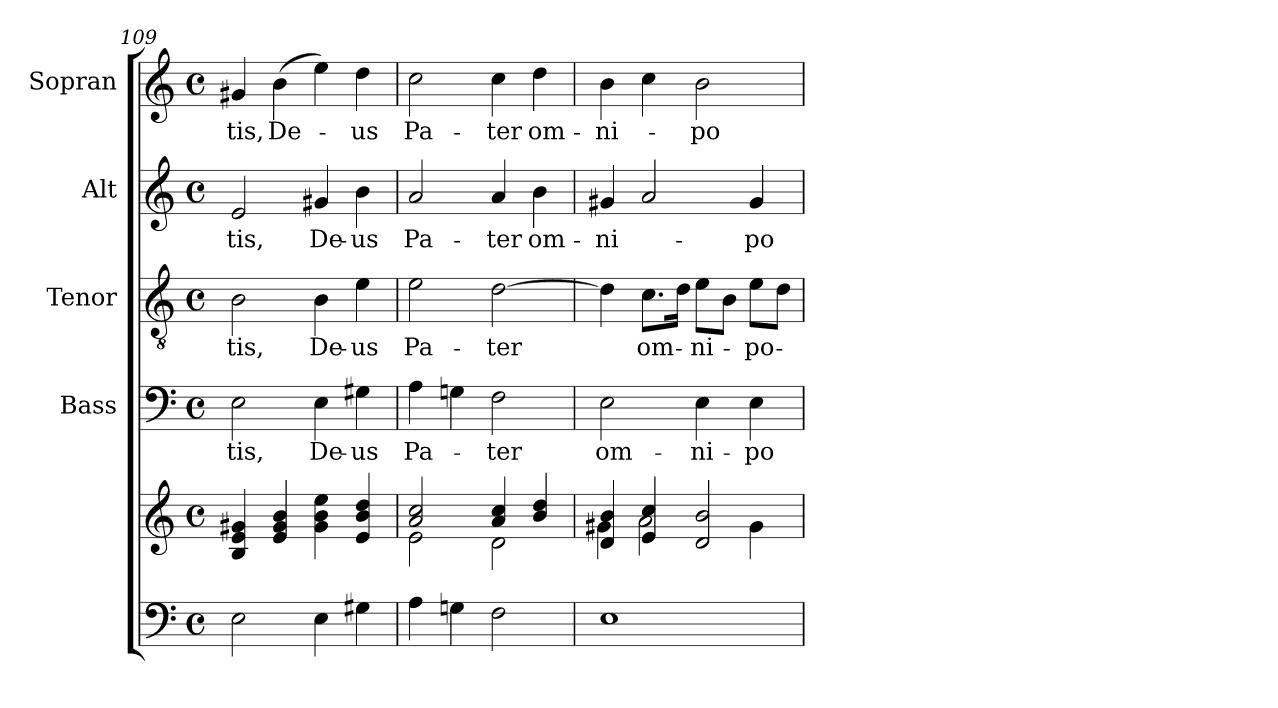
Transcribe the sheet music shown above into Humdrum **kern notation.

**kern	**kern	**kern	**text	**kern	**text	**kern	**text	**kern	**text
*part5	*part5	*part4	*part4	*part3	*part3	*part2	*part2	*part1	*part1
*staff6	*staff5	*staff4	*staff4	*staff3	*staff3	*staff2	*staff2	*staff1	*staff1
*	*	*I"Bass	*	*I"Tenor	*	*I"Alt	*	*I"Sopran	*
*	*	*I'B.	*	*I'T.	*	*I'A.	*	*I'S.	*
*clefF4	*clefG2	*clefF4	*	*clefGv2	*	*clefG2	*	*clefG2	*
*k[]	*k[]	*k[]	*	*k[]	*	*k[]	*	*k[]	*
*C:	*C:	*C:	*	*C:	*	*C:	*	*C:	*
*M4/4	*M4/4	*M4/4	*	*M4/4	*	*M4/4	*	*M4/4	*
*met(c)	*met(c)	*met(c)	*	*met(c)	*	*met(c)	*	*met(c)	*
=109	=109	=109	=109	=109	=109	=109	=109	=109	=109
!	!	!	!LO:LY:b	!	!LO:LY:b	!	!LO:LY:b	!	!LO:LY:b
2E\	4B/ 4e/ 4g#X/	2E\	-tis,	2B\	-tis,	2e/	-tis,	4g#X/	-tis,
!	!	!	!	!	!	!	!	!	!LO:LY:b
.	4e/ 4g#/ 4b/	.	.	.	.	.	.	(>4b\	De-
!	!	!	!LO:LY:b	!	!LO:LY:b	!	!LO:LY:b	!	!
4E\	4g#\ 4b\ 4ee\	4E\	De-	4B\	De-	4g#X/	De-	4ee\)	.
!	!	!	!LO:LY:b	!	!LO:LY:b	!	!LO:LY:b	!	!LO:LY:b
4G#X\	4e/ 4b/ 4dd/	4G#X\	-us	4e\	-us	4b\	-us	4dd\	-us
!!LO:PB:g=z
=110	=110	=110	=110	=110	=110	=110	=110	=110	=110
*	*^	*	*	*	*	*	*	*	*
!	!	!	!	!LO:LY:b	!	!LO:LY:b	!	!LO:LY:b	!	!LO:LY:b
4A\	2a/ 2cc/	2e\	4A\	Pa-	2e\	Pa-	2a/	Pa-	2cc\	Pa-
4Gn\	.	.	4Gn\	.	.	.	.	.	.	.
!	!	!	!	!LO:LY:b	!	!LO:LY:b	!	!LO:LY:b	!	!LO:LY:b
2F\	4a/ 4cc/	2d\	2F\	-ter	[2d\	-ter	4a/	-ter	4cc\	-ter
!	!	!	!	!	!	!	!	!LO:LY:b	!	!LO:LY:b
.	4b/ 4dd/	.	.	.	.	.	4b\	om-	4dd\	om-
=111	=111	=111	=111	=111	=111	=111	=111	=111	=111	=111
!	!	!	!	!LO:LY:b	!	!	!	!LO:LY:b	!	!LO:LY:b
1E	4d/ 4b/	4g#X\	2E\	om-	4d\]	.	4g#X/	-ni-	4b\	-ni-
!	!	!	!	!	!	!LO:LY:b	!	!	!	!
.	4e/ 4cc/	2a\	.	.	8.c\L	om-	2a/	.	4cc\	.
.	.	.	.	.	16d\Jk	.	.	.	.	.
!	!	!	!	!LO:LY:b	!	!LO:LY:b	!	!	!	!LO:LY:b
.	2d/ 2b/	.	4E\	-ni-	8e\L	-ni-	.	.	2b\	-po-
.	.	.	.	.	8B\J	.	.	.	.	.
!	!	!	!	!LO:LY:b	!	!LO:LY:b	!	!LO:LY:b	!	!
.	.	4g#\	4E\	-po-	8e\L	-po-	4g#/	-po-	.	.
.	.	.	.	.	8d\J	.	.	.	.	.
*	*v	*v	*	*	*	*	*	*	*	*
=	=	=	=	=	=	=	=	=	=
*-	*-	*-	*-	*-	*-	*-	*-	*-	*-
